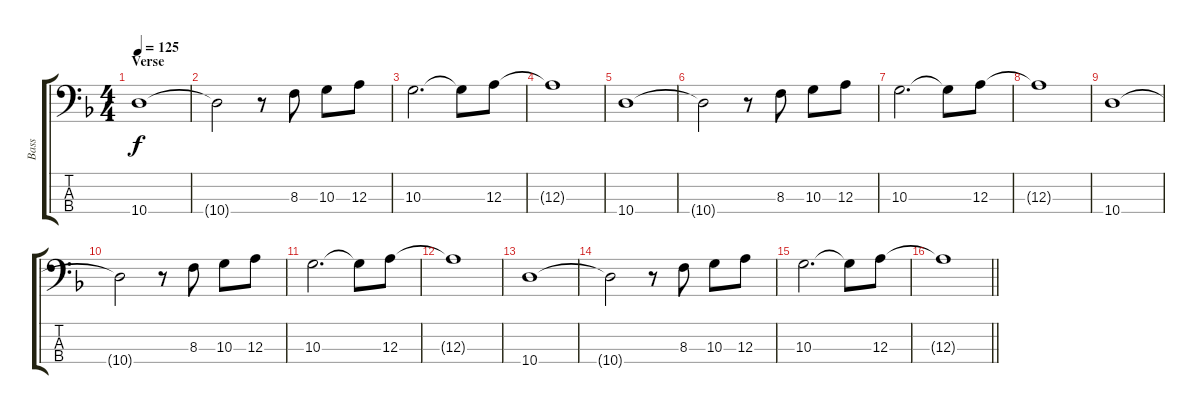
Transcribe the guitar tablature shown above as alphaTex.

\track ("Bass" "Bass") {instrument electricbassfinger}
\staff {score tabs}
\tuning (G2 D2 A1 E1) {hide}
\ts (4 4)
\section ("" "Verse")
\tempo 125
\clef f4
\ks f
10.4.1{dy f} |
10.4{t}.2 r.8 8.3.8 10.3.8 12.3.8 |
10.3.2{d} 10.3{t}.8 12.3.8 |
12.3{t}.1 |
10.4.1 |
10.4{t}.2 r.8 8.3.8 10.3.8 12.3.8 |
10.3.2{d} 10.3{t}.8 12.3.8 |
12.3{t}.1 |
10.4.1 |
10.4{t}.2 r.8 8.3.8 10.3.8 12.3.8 |
10.3.2{d} 10.3{t}.8 12.3.8 |
12.3{t}.1 |
10.4.1 |
10.4{t}.2 r.8 8.3.8 10.3.8 12.3.8 |
10.3.2{d} 10.3{t}.8 12.3.8 |
\barLineRight lightlight
12.3{t}.1
